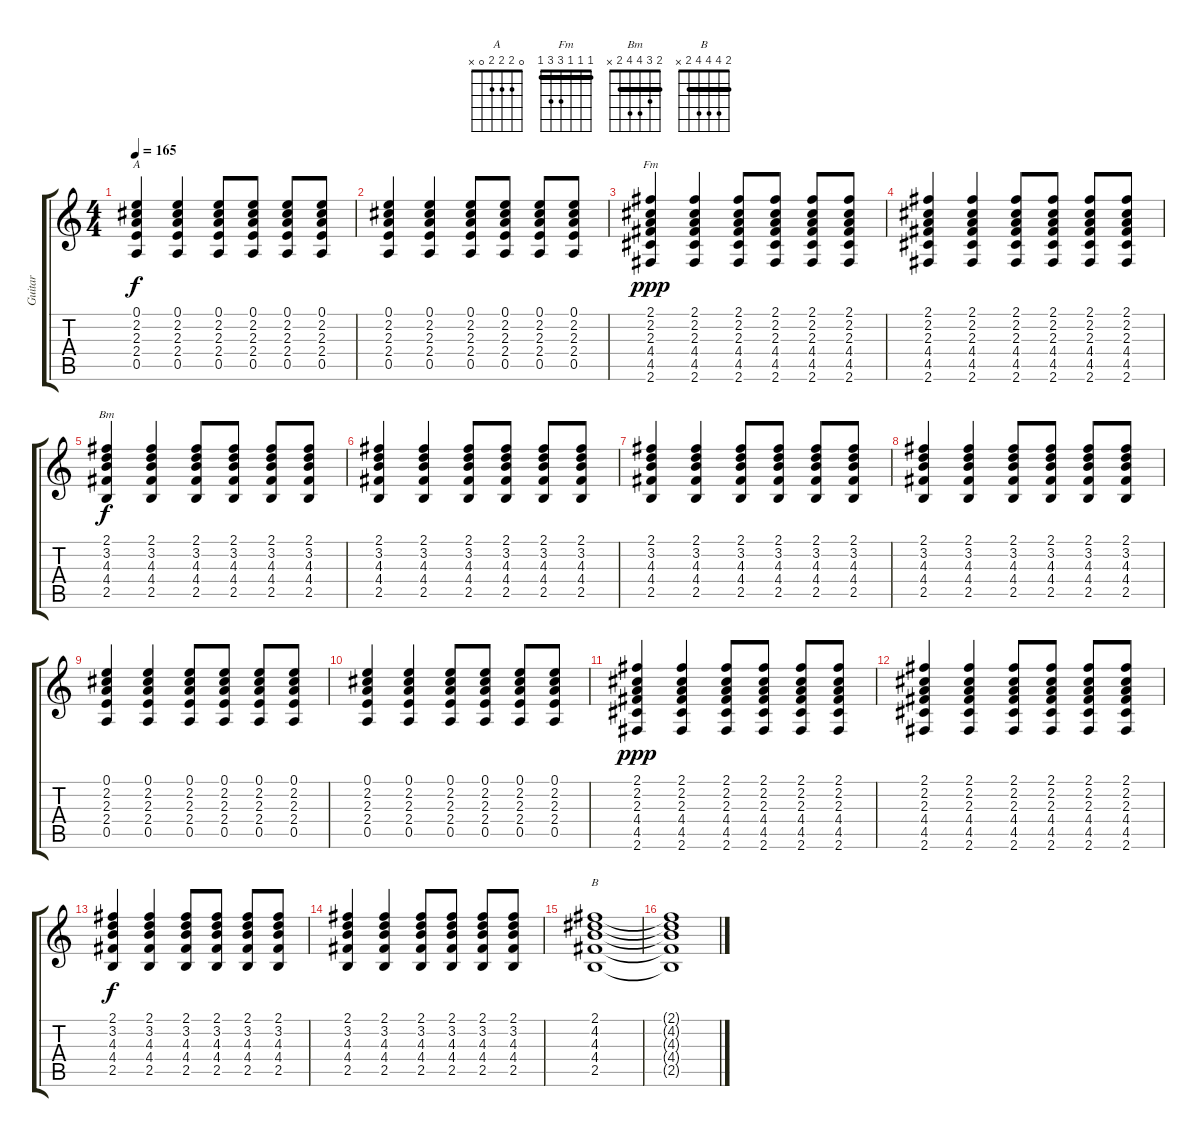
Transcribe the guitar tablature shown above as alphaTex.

\track ("Guitar" "Guitar") {instrument distortionguitar}
\staff {score tabs}
\tuning (E4 B3 G3 D3 A2 E2) {hide}
\chord ("A" 0 2 2 2 0 x)
\chord ("Fm" 1 1 1 3 3 1) {barre 1}
\chord ("Bm" 2 3 4 4 2 x) {barre 2}
\chord ("B" 2 4 4 4 2 x) {barre 2}
\ts (4 4)
\tempo 165
\clef g2
\ks c
(0.1 2.2 2.3 2.4 0.5).4{ch "A" dy f} (0.1 2.2 2.3 2.4 0.5).4 (0.1 2.2 2.3 2.4 0.5).8 (0.1 2.2 2.3 2.4 0.5).8 (0.1 2.2 2.3 2.4 0.5).8 (0.1 2.2 2.3 2.4 0.5).8 |
(0.1 2.2 2.3 2.4 0.5).4 (0.1 2.2 2.3 2.4 0.5).4 (0.1 2.2 2.3 2.4 0.5).8 (0.1 2.2 2.3 2.4 0.5).8 (0.1 2.2 2.3 2.4 0.5).8 (0.1 2.2 2.3 2.4 0.5).8 |
(2.1 2.2 2.3 4.4 4.5 2.6).4{ch "Fm" dy ppp} (2.1 2.2 2.3 4.4 4.5 2.6).4 (2.1 2.2 2.3 4.4 4.5 2.6).8 (2.1 2.2 2.3 4.4 4.5 2.6).8 (2.1 2.2 2.3 4.4 4.5 2.6).8 (2.1 2.2 2.3 4.4 4.5 2.6).8 |
(2.1 2.2 2.3 4.4 4.5 2.6).4 (2.1 2.2 2.3 4.4 4.5 2.6).4 (2.1 2.2 2.3 4.4 4.5 2.6).8 (2.1 2.2 2.3 4.4 4.5 2.6).8 (2.1 2.2 2.3 4.4 4.5 2.6).8 (2.1 2.2 2.3 4.4 4.5 2.6).8 |
(2.1 3.2 4.3 4.4 2.5).4{ch "Bm" dy f} (2.1 3.2 4.3 4.4 2.5).4 (2.1 3.2 4.3 4.4 2.5).8 (2.1 3.2 4.3 4.4 2.5).8 (2.1 3.2 4.3 4.4 2.5).8 (2.1 3.2 4.3 4.4 2.5).8 |
(2.1 3.2 4.3 4.4 2.5).4 (2.1 3.2 4.3 4.4 2.5).4 (2.1 3.2 4.3 4.4 2.5).8 (2.1 3.2 4.3 4.4 2.5).8 (2.1 3.2 4.3 4.4 2.5).8 (2.1 3.2 4.3 4.4 2.5).8 |
(2.1 3.2 4.3 4.4 2.5).4 (2.1 3.2 4.3 4.4 2.5).4 (2.1 3.2 4.3 4.4 2.5).8 (2.1 3.2 4.3 4.4 2.5).8 (2.1 3.2 4.3 4.4 2.5).8 (2.1 3.2 4.3 4.4 2.5).8 |
(2.1 3.2 4.3 4.4 2.5).4 (2.1 3.2 4.3 4.4 2.5).4 (2.1 3.2 4.3 4.4 2.5).8 (2.1 3.2 4.3 4.4 2.5).8 (2.1 3.2 4.3 4.4 2.5).8 (2.1 3.2 4.3 4.4 2.5).8 |
(0.1 2.2 2.3 2.4 0.5).4 (0.1 2.2 2.3 2.4 0.5).4 (0.1 2.2 2.3 2.4 0.5).8 (0.1 2.2 2.3 2.4 0.5).8 (0.1 2.2 2.3 2.4 0.5).8 (0.1 2.2 2.3 2.4 0.5).8 |
(0.1 2.2 2.3 2.4 0.5).4 (0.1 2.2 2.3 2.4 0.5).4 (0.1 2.2 2.3 2.4 0.5).8 (0.1 2.2 2.3 2.4 0.5).8 (0.1 2.2 2.3 2.4 0.5).8 (0.1 2.2 2.3 2.4 0.5).8 |
(2.1 2.2 2.3 4.4 4.5 2.6).4{dy ppp} (2.1 2.2 2.3 4.4 4.5 2.6).4 (2.1 2.2 2.3 4.4 4.5 2.6).8 (2.1 2.2 2.3 4.4 4.5 2.6).8 (2.1 2.2 2.3 4.4 4.5 2.6).8 (2.1 2.2 2.3 4.4 4.5 2.6).8 |
(2.1 2.2 2.3 4.4 4.5 2.6).4 (2.1 2.2 2.3 4.4 4.5 2.6).4 (2.1 2.2 2.3 4.4 4.5 2.6).8 (2.1 2.2 2.3 4.4 4.5 2.6).8 (2.1 2.2 2.3 4.4 4.5 2.6).8 (2.1 2.2 2.3 4.4 4.5 2.6).8 |
(2.1 3.2 4.3 4.4 2.5).4{dy f} (2.1 3.2 4.3 4.4 2.5).4 (2.1 3.2 4.3 4.4 2.5).8 (2.1 3.2 4.3 4.4 2.5).8 (2.1 3.2 4.3 4.4 2.5).8 (2.1 3.2 4.3 4.4 2.5).8 |
(2.1 3.2 4.3 4.4 2.5).4 (2.1 3.2 4.3 4.4 2.5).4 (2.1 3.2 4.3 4.4 2.5).8 (2.1 3.2 4.3 4.4 2.5).8 (2.1 3.2 4.3 4.4 2.5).8 (2.1 3.2 4.3 4.4 2.5).8 |
(2.1 4.2 4.3 4.4 2.5).1{ch "B"} |
(2.1{t} 4.2{t} 4.3{t} 4.4{t} 2.5{t}).1
